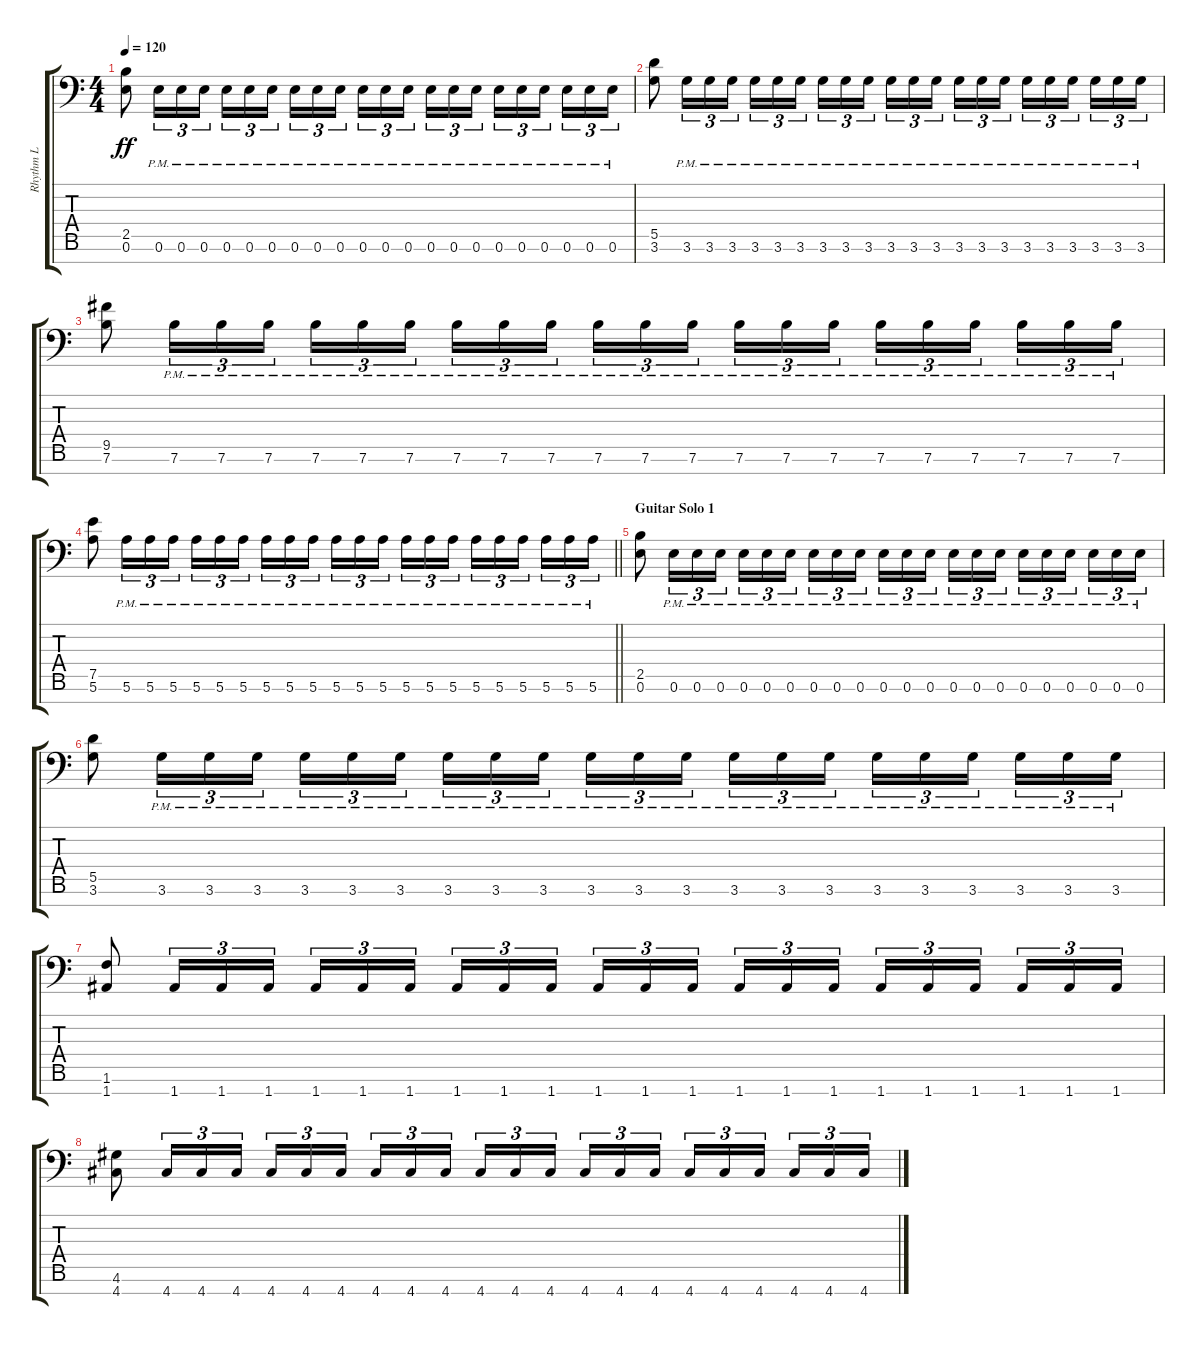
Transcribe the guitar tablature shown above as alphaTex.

\track ("Rhythm L" "Rhythm L") {instrument distortionguitar}
\staff {score tabs}
\tuning (E4 B3 G3 D3 A2 E2 A1) {hide}
\ts (4 4)
\tempo 120
\clef f4
\ks c
(2.5 0.6).8{dy ff} 0.6{pm}.16{tu (3 2)} 0.6{pm}.16{tu (3 2)} 0.6{pm}.16{tu (3 2)} 0.6{pm}.16{tu (3 2)} 0.6{pm}.16{tu (3 2)} 0.6{pm}.16{tu (3 2) beam splitsecondary} 0.6{pm}.16{tu (3 2)} 0.6{pm}.16{tu (3 2)} 0.6{pm}.16{tu (3 2)} 0.6{pm}.16{tu (3 2)} 0.6{pm}.16{tu (3 2)} 0.6{pm}.16{tu (3 2) beam splitsecondary} 0.6{pm}.16{tu (3 2)} 0.6{pm}.16{tu (3 2)} 0.6{pm}.16{tu (3 2)} 0.6{pm}.16{tu (3 2)} 0.6{pm}.16{tu (3 2)} 0.6{pm}.16{tu (3 2) beam splitsecondary} 0.6{pm}.16{tu (3 2)} 0.6{pm}.16{tu (3 2)} 0.6{pm}.16{tu (3 2)} |
(5.5 3.6).8 3.6{pm}.16{tu (3 2)} 3.6{pm}.16{tu (3 2)} 3.6{pm}.16{tu (3 2)} 3.6{pm}.16{tu (3 2)} 3.6{pm}.16{tu (3 2)} 3.6{pm}.16{tu (3 2) beam splitsecondary} 3.6{pm}.16{tu (3 2)} 3.6{pm}.16{tu (3 2)} 3.6{pm}.16{tu (3 2)} 3.6{pm}.16{tu (3 2)} 3.6{pm}.16{tu (3 2)} 3.6{pm}.16{tu (3 2) beam splitsecondary} 3.6{pm}.16{tu (3 2)} 3.6{pm}.16{tu (3 2)} 3.6{pm}.16{tu (3 2)} 3.6{pm}.16{tu (3 2)} 3.6{pm}.16{tu (3 2)} 3.6{pm}.16{tu (3 2) beam splitsecondary} 3.6{pm}.16{tu (3 2)} 3.6{pm}.16{tu (3 2)} 3.6{pm}.16{tu (3 2)} |
(9.5 7.6).8 7.6{pm}.16{tu (3 2)} 7.6{pm}.16{tu (3 2)} 7.6{pm}.16{tu (3 2)} 7.6{pm}.16{tu (3 2)} 7.6{pm}.16{tu (3 2)} 7.6{pm}.16{tu (3 2) beam splitsecondary} 7.6{pm}.16{tu (3 2)} 7.6{pm}.16{tu (3 2)} 7.6{pm}.16{tu (3 2)} 7.6{pm}.16{tu (3 2)} 7.6{pm}.16{tu (3 2)} 7.6{pm}.16{tu (3 2) beam splitsecondary} 7.6{pm}.16{tu (3 2)} 7.6{pm}.16{tu (3 2)} 7.6{pm}.16{tu (3 2)} 7.6{pm}.16{tu (3 2)} 7.6{pm}.16{tu (3 2)} 7.6{pm}.16{tu (3 2) beam splitsecondary} 7.6{pm}.16{tu (3 2)} 7.6{pm}.16{tu (3 2)} 7.6{pm}.16{tu (3 2)} |
\barLineRight lightlight
(7.5 5.6).8 5.6{pm}.16{tu (3 2)} 5.6{pm}.16{tu (3 2)} 5.6{pm}.16{tu (3 2)} 5.6{pm}.16{tu (3 2)} 5.6{pm}.16{tu (3 2)} 5.6{pm}.16{tu (3 2) beam splitsecondary} 5.6{pm}.16{tu (3 2)} 5.6{pm}.16{tu (3 2)} 5.6{pm}.16{tu (3 2)} 5.6{pm}.16{tu (3 2)} 5.6{pm}.16{tu (3 2)} 5.6{pm}.16{tu (3 2) beam splitsecondary} 5.6{pm}.16{tu (3 2)} 5.6{pm}.16{tu (3 2)} 5.6{pm}.16{tu (3 2)} 5.6{pm}.16{tu (3 2)} 5.6{pm}.16{tu (3 2)} 5.6{pm}.16{tu (3 2) beam splitsecondary} 5.6{pm}.16{tu (3 2)} 5.6{pm}.16{tu (3 2)} 5.6{pm}.16{tu (3 2)} |
\section ("" "Guitar Solo 1")
(2.5 0.6).8 0.6{pm}.16{tu (3 2)} 0.6{pm}.16{tu (3 2)} 0.6{pm}.16{tu (3 2)} 0.6{pm}.16{tu (3 2)} 0.6{pm}.16{tu (3 2)} 0.6{pm}.16{tu (3 2) beam splitsecondary} 0.6{pm}.16{tu (3 2)} 0.6{pm}.16{tu (3 2)} 0.6{pm}.16{tu (3 2)} 0.6{pm}.16{tu (3 2)} 0.6{pm}.16{tu (3 2)} 0.6{pm}.16{tu (3 2) beam splitsecondary} 0.6{pm}.16{tu (3 2)} 0.6{pm}.16{tu (3 2)} 0.6{pm}.16{tu (3 2)} 0.6{pm}.16{tu (3 2)} 0.6{pm}.16{tu (3 2)} 0.6{pm}.16{tu (3 2) beam splitsecondary} 0.6{pm}.16{tu (3 2)} 0.6{pm}.16{tu (3 2)} 0.6{pm}.16{tu (3 2)} |
(5.5 3.6).8 3.6{pm}.16{tu (3 2)} 3.6{pm}.16{tu (3 2)} 3.6{pm}.16{tu (3 2)} 3.6{pm}.16{tu (3 2)} 3.6{pm}.16{tu (3 2)} 3.6{pm}.16{tu (3 2) beam splitsecondary} 3.6{pm}.16{tu (3 2)} 3.6{pm}.16{tu (3 2)} 3.6{pm}.16{tu (3 2)} 3.6{pm}.16{tu (3 2)} 3.6{pm}.16{tu (3 2)} 3.6{pm}.16{tu (3 2) beam splitsecondary} 3.6{pm}.16{tu (3 2)} 3.6{pm}.16{tu (3 2)} 3.6{pm}.16{tu (3 2)} 3.6{pm}.16{tu (3 2)} 3.6{pm}.16{tu (3 2)} 3.6{pm}.16{tu (3 2) beam splitsecondary} 3.6{pm}.16{tu (3 2)} 3.6{pm}.16{tu (3 2)} 3.6{pm}.16{tu (3 2)} |
(1.6 1.7).8 1.7.16{tu (3 2)} 1.7.16{tu (3 2)} 1.7.16{tu (3 2)} 1.7.16{tu (3 2)} 1.7.16{tu (3 2)} 1.7.16{tu (3 2) beam splitsecondary} 1.7.16{tu (3 2)} 1.7.16{tu (3 2)} 1.7.16{tu (3 2)} 1.7.16{tu (3 2)} 1.7.16{tu (3 2)} 1.7.16{tu (3 2) beam splitsecondary} 1.7.16{tu (3 2)} 1.7.16{tu (3 2)} 1.7.16{tu (3 2)} 1.7.16{tu (3 2)} 1.7.16{tu (3 2)} 1.7.16{tu (3 2) beam splitsecondary} 1.7.16{tu (3 2)} 1.7.16{tu (3 2)} 1.7.16{tu (3 2)} |
(4.6 4.7).8 4.7.16{tu (3 2)} 4.7.16{tu (3 2)} 4.7.16{tu (3 2)} 4.7.16{tu (3 2)} 4.7.16{tu (3 2)} 4.7.16{tu (3 2) beam splitsecondary} 4.7.16{tu (3 2)} 4.7.16{tu (3 2)} 4.7.16{tu (3 2)} 4.7.16{tu (3 2)} 4.7.16{tu (3 2)} 4.7.16{tu (3 2) beam splitsecondary} 4.7.16{tu (3 2)} 4.7.16{tu (3 2)} 4.7.16{tu (3 2)} 4.7.16{tu (3 2)} 4.7.16{tu (3 2)} 4.7.16{tu (3 2) beam splitsecondary} 4.7.16{tu (3 2)} 4.7.16{tu (3 2)} 4.7.16{tu (3 2)}
